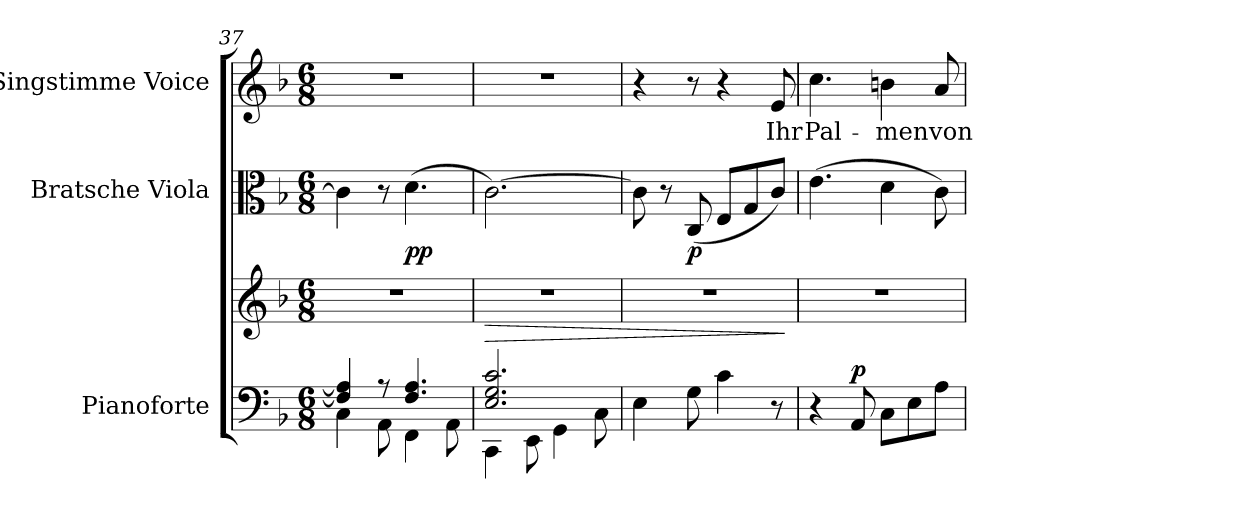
**kern	**kern	**dynam	**kern	**dynam	**kern	**text
*part3	*part3	*part3	*part2	*part2	*part1	*part1
*staff4	*staff3	*staff3/4	*staff2	*staff2	*staff1	*staff1
*I"Pianoforte	*	*	*I"Bratsche Viola	*	*I"Singstimme Voice	*
*I'Pno	*	*	*I'Vla	*	*	*
!!LO:PB:g=z
*clefF4	*clefG2	*	*clefC3	*	*clefG2	*
*k[b-]	*k[b-]	*	*k[b-]	*	*k[b-]	*
*M6/8	*M6/8	*	*M6/8	*	*M6/8	*
=37	=37	=37	=37	=37	=37	=37
*^	*	*	*	*	*	*
4F/] 4A/]	4C\	2.r	.	4c\]	.	2.r	.
8r	8AA\	.	.	8r	.	.	.
!	!	!	!	!	!LO:DY:b	!	!
4.F/ 4.A/	4FF\	.	.	(>4.d\	pp	.	.
.	8AA\	.	.	.	.	.	.
=38	=38	=38	=38	=38	=38	=38	=38
!	!	!	!LO:HP:b	!	!	!	!
2.E/ 2.G/ 2.c/	4CC\	2.r	>	[2.c\)	.	2.r	.
.	8EE\	.	.	.	.	.	.
.	4GG\	.	.	.	.	.	.
.	8C\	.	.	.	.	.	.
*v	*v	*	*	*	*	*	*
=39	=39	=39	=39	=39	=39	=39
*	*	*	*	*	*^	*
4E\	2.r	.	8c\]	.	4r	8ryy	.
*	*	*	*	*	*MM90	*	*
.	.	.	8r	.	.	2ryy	.
!	!	!	!	!LO:DY:b	!	!	!
8G\	.	.	(<8C/	p	8r	.	.
4c\	.	.	8E/L	.	4r	.	.
.	.	.	8G/	.	.	.	.
!	!	!	!	!	!	!	!LO:LY:b
8r	.	.	8c/J)	.	8e/	8ryy	Ihr
.	.	]	.	.	.	.	.
=40	=40	=40	=40	=40	=40	=40	=40
!	!	!	!	!	!	!	!LO:LY:b
*	*	*	*	*	*v	*v	*
4r	2.r	.	(>4.e\	.	4.cc\	Pal-
!	!	!LO:DY:a=2	!	!	!	!
8AA/	.	p	.	.	.	.
!	!	!	!	!	!	!LO:LY:b
8C\L	.	.	4d\	.	4bn\	-men
8E\	.	.	.	.	.	.
!	!	!	!	!	!	!LO:LY:b
8A\J	.	.	8c\)	.	8a/	von
=	=	=	=	=	=	=
*-	*-	*-	*-	*-	*-	*-
